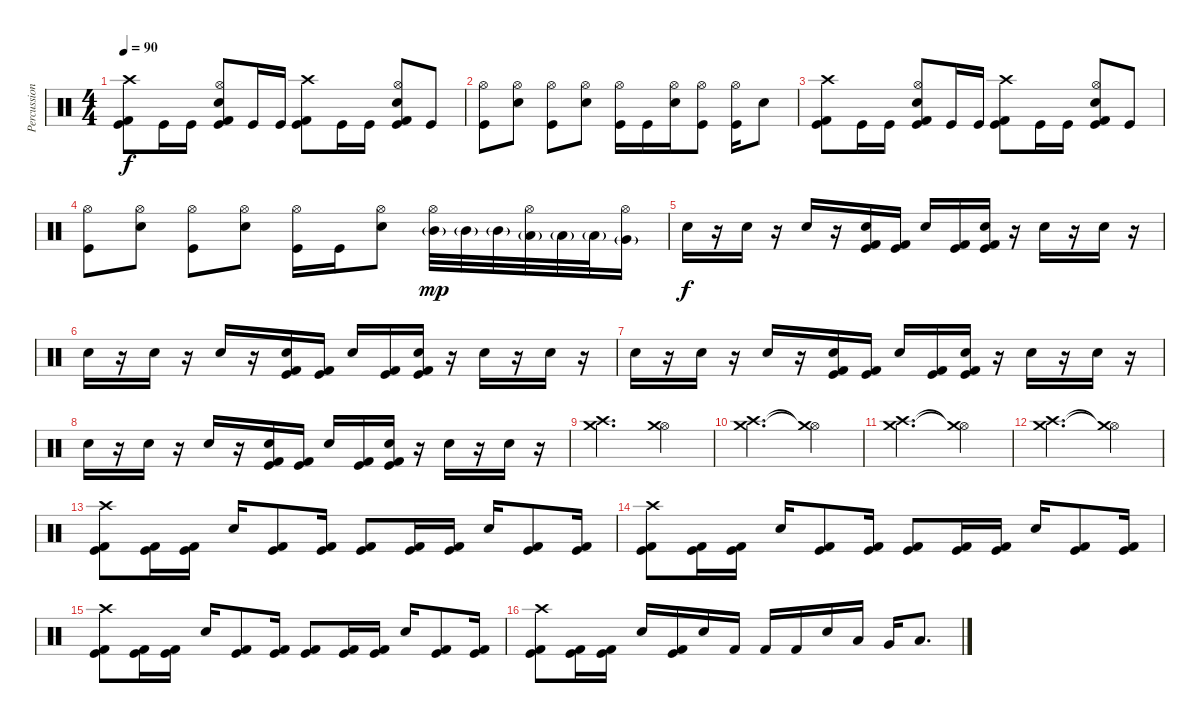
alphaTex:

\track ("Percussions" "Percussion") {instrument percussion}
\staff {score}
\articulation defaults
\ts (4 4)
\tempo 90
\clef neutral
\ks c
("Crash high (hit)" "Kick (hit) 2" "Kick (hit)").8{dy f} "Kick (hit)".16 "Kick (hit)".16 ("Hi-Hat (open)" "Snare (hit) 2" "Kick (hit) 2" "Kick (hit)").8 "Kick (hit)".16 "Kick (hit)".16 ("Crash high (hit)" "Kick (hit) 2" "Kick (hit)").8 "Kick (hit)".16 "Kick (hit)".16 ("Hi-Hat (open)" "Snare (hit) 2" "Kick (hit) 2" "Kick (hit)").8 "Kick (hit)".8 |
("Hi-Hat (open)" "Kick (hit)").8 ("Hi-Hat (open)" "Snare (hit) 2").8 ("Hi-Hat (open)" "Kick (hit)").8 ("Hi-Hat (open)" "Snare (hit) 2").8 ("Hi-Hat (open)" "Kick (hit)").16 "Kick (hit)".16 ("Hi-Hat (open)" "Snare (hit) 2").16 ("Hi-Hat (open)" "Kick (hit)").8 ("Hi-Hat (open)" "Kick (hit)").16 "Snare (hit) 2".8 |
("Crash high (hit)" "Kick (hit) 2" "Kick (hit)").8 "Kick (hit)".16 "Kick (hit)".16 ("Hi-Hat (open)" "Snare (hit) 2" "Kick (hit) 2" "Kick (hit)").8 "Kick (hit)".16 "Kick (hit)".16 ("Crash high (hit)" "Kick (hit) 2" "Kick (hit)").8 "Kick (hit)".16 "Kick (hit)".16 ("Hi-Hat (open)" "Snare (hit) 2" "Kick (hit) 2" "Kick (hit)").8 "Kick (hit)".8 |
("Hi-Hat (open)" "Kick (hit)").8 ("Hi-Hat (open)" "Snare (hit) 2").8 ("Hi-Hat (open)" "Kick (hit)").8 ("Hi-Hat (open)" "Snare (hit) 2").8 ("Hi-Hat (open)" "Kick (hit)").16 "Kick (hit)".16 ("Hi-Hat (open)" "Snare (hit) 2").8 ("Hi-Hat (open)" "Mid Tom (hit)"{g}).32{dy mp} "Mid Tom (hit)"{g}.32 "Mid Tom (hit)"{g}.32 ("Hi-Hat (open)" "Low Tom (hit)"{g}).32 "Low Tom (hit)"{g}.32 "Low Tom (hit)"{g}.32 ("Hi-Hat (open)" "Very Low Tom (hit)"{g}).16 |
"Snare (hit) 2".16{dy f} r.16 "Snare (hit) 2".16 r.16 "Snare (hit) 2".16 r.16 ("Snare (hit) 2" "Kick (hit) 2" "Kick (hit)").16 ("Kick (hit) 2" "Kick (hit)").16 "Snare (hit) 2".16 ("Kick (hit) 2" "Kick (hit)").16 ("Snare (hit) 2" "Kick (hit) 2" "Kick (hit)").16 r.16 "Snare (hit) 2".16 r.16 "Snare (hit) 2".16 r.16 |
"Snare (hit) 2".16 r.16 "Snare (hit) 2".16 r.16 "Snare (hit) 2".16 r.16 ("Snare (hit) 2" "Kick (hit) 2" "Kick (hit)").16 ("Kick (hit) 2" "Kick (hit)").16 "Snare (hit) 2".16 ("Kick (hit) 2" "Kick (hit)").16 ("Snare (hit) 2" "Kick (hit) 2" "Kick (hit)").16 r.16 "Snare (hit) 2".16 r.16 "Snare (hit) 2".16 r.16 |
"Snare (hit) 2".16 r.16 "Snare (hit) 2".16 r.16 "Snare (hit) 2".16 r.16 ("Snare (hit) 2" "Kick (hit) 2" "Kick (hit)").16 ("Kick (hit) 2" "Kick (hit)").16 "Snare (hit) 2".16 ("Kick (hit) 2" "Kick (hit)").16 ("Snare (hit) 2" "Kick (hit) 2" "Kick (hit)").16 r.16 "Snare (hit) 2".16 r.16 "Snare (hit) 2".16 r.16 |
"Snare (hit) 2".16 r.16 "Snare (hit) 2".16 r.16 "Snare (hit) 2".16 r.16 ("Snare (hit) 2" "Kick (hit) 2" "Kick (hit)").16 ("Kick (hit) 2" "Kick (hit)").16 "Snare (hit) 2".16 ("Kick (hit) 2" "Kick (hit)").16 ("Snare (hit) 2" "Kick (hit) 2" "Kick (hit)").16 r.16 "Snare (hit) 2".16 r.16 "Snare (hit) 2".16 r.16 |
("Crash high (hit)" "Crash medium (hit)").2{d} ("Hi-Hat (open)" "Crash medium (hit)").4 |
("Crash high (hit)" "Crash medium (hit)").2{d} ("Hi-Hat (open)"{t} "Crash medium (hit)"{t}).4 |
("Crash high (hit)" "Crash medium (hit)").2{d} ("Hi-Hat (open)"{t} "Crash medium (hit)"{t}).4 |
("Crash high (hit)" "Crash medium (hit)").2{d} ("Hi-Hat (open)"{t} "Crash medium (hit)"{t}).4 |
("Crash high (hit)" "Kick (hit) 2" "Kick (hit)").8 ("Kick (hit) 2" "Kick (hit)").16 ("Kick (hit) 2" "Kick (hit)").16 "Snare (hit) 2".16 ("Kick (hit) 2" "Kick (hit)").8 ("Kick (hit) 2" "Kick (hit)").16 ("Kick (hit) 2" "Kick (hit)").8 ("Kick (hit) 2" "Kick (hit)").16 ("Kick (hit) 2" "Kick (hit)").16 "Snare (hit) 2".16 ("Kick (hit) 2" "Kick (hit)").8 ("Kick (hit) 2" "Kick (hit)").16 |
("Crash high (hit)" "Kick (hit) 2" "Kick (hit)").8 ("Kick (hit) 2" "Kick (hit)").16 ("Kick (hit) 2" "Kick (hit)").16 "Snare (hit) 2".16 ("Kick (hit) 2" "Kick (hit)").8 ("Kick (hit) 2" "Kick (hit)").16 ("Kick (hit) 2" "Kick (hit)").8 ("Kick (hit) 2" "Kick (hit)").16 ("Kick (hit) 2" "Kick (hit)").16 "Snare (hit) 2".16 ("Kick (hit) 2" "Kick (hit)").8 ("Kick (hit) 2" "Kick (hit)").16 |
("Crash high (hit)" "Kick (hit) 2" "Kick (hit)").8 ("Kick (hit) 2" "Kick (hit)").16 ("Kick (hit) 2" "Kick (hit)").16 "Snare (hit) 2".16 ("Kick (hit) 2" "Kick (hit)").8 ("Kick (hit) 2" "Kick (hit)").16 ("Kick (hit) 2" "Kick (hit)").8 ("Kick (hit) 2" "Kick (hit)").16 ("Kick (hit) 2" "Kick (hit)").16 "Snare (hit) 2".16 ("Kick (hit) 2" "Kick (hit)").8 ("Kick (hit) 2" "Kick (hit)").16 |
("Crash high (hit)" "Kick (hit) 2" "Kick (hit)").8 ("Kick (hit) 2" "Kick (hit)").16 ("Kick (hit) 2" "Kick (hit)").16 "Snare (hit) 2".16 ("Kick (hit) 2" "Kick (hit)").16 "Snare (hit) 2".16 "Kick (hit) 2".16 "Kick (hit) 2".16 "Kick (hit) 2".16 "Snare (hit) 2".16 "Low Tom (hit)".16 "Very Low Tom (hit)".16 "Low Floor Tom (hit)".8{d}
